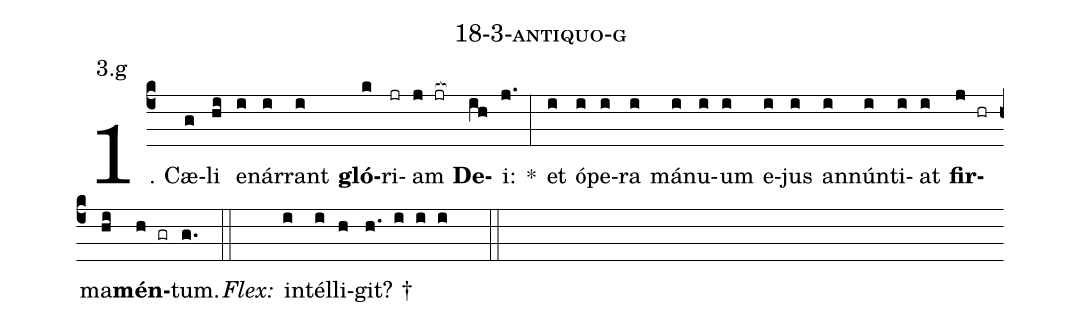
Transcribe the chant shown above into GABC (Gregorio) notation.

name: 18-3-antiquo-g;
annotation: 3.g;
%%
(c4)1. Cæ(g)li(hi) e(i)nár(i)rant(i) <b>gló</b>(k)ri(jr)am(j jr[ocb:1{]) <b>De</b>(ih[ocb:0}])i:(j.) *(:) et(i) ó(i)pe(i)ra(i) má(i)nu(i)um(i) e(i)jus(i) an(i)nún(i)ti(i)at(i) <b>fir</b>(j hr)ma(hi)<b>mén</b>(h gr)tum.(g.) (::)
<i>Flex:</i>()  in(i)tél(i)li(h)git? †(h. i i i  ::)
